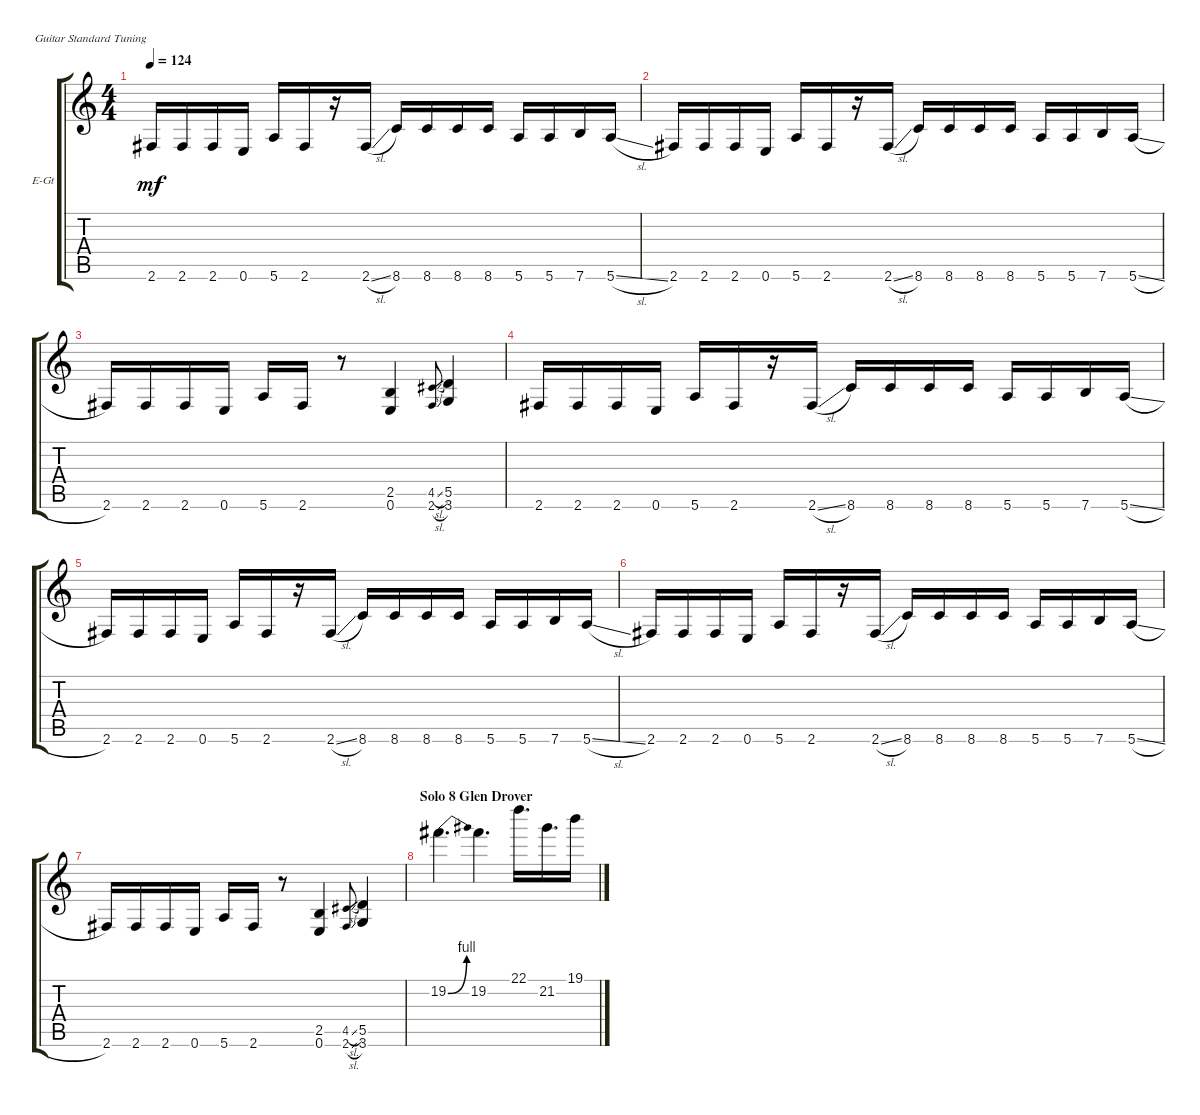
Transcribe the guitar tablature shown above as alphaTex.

\defaultSystemsLayout 4
\bracketExtendMode groupsimilarinstruments
\firstSystemTrackNameOrientation horizontal
\otherSystemsTrackNameOrientation horizontal
\track ("Glen Drover" "E-Gt") {instrument distortionguitar}
\staff {score tabs}
\tuning (E4 B3 G3 D3 A2 E2)
\ts (4 4)
\tempo 124
\clef g2
\ks c
2.6.16{dy mf} 2.6.16 2.6.16 0.6.16 5.6.16 2.6.16 r.16 2.6{sl}.16 8.6.16 8.6.16 8.6.16 8.6.16 5.6.16 5.6.16 7.6.16 5.6{sl}.16 |
2.6.16 2.6.16 2.6.16 0.6.16 5.6.16 2.6.16 r.16 2.6{sl}.16 8.6.16 8.6.16 8.6.16 8.6.16 5.6.16 5.6.16 7.6.16 5.6{sl}.16 |
2.6.16 2.6.16 2.6.16 0.6.16 5.6.16 2.6.16 r.8 (2.5 0.6).4 (2.6{sl} 4.5{sl}).8{gr} (3.6 5.5).4 |
2.6.16 2.6.16 2.6.16 0.6.16 5.6.16 2.6.16 r.16 2.6{sl}.16 8.6.16 8.6.16 8.6.16 8.6.16 5.6.16 5.6.16 7.6.16 5.6{sl}.16 |
2.6.16 2.6.16 2.6.16 0.6.16 5.6.16 2.6.16 r.16 2.6{sl}.16 8.6.16 8.6.16 8.6.16 8.6.16 5.6.16 5.6.16 7.6.16 5.6{sl}.16 |
2.6.16 2.6.16 2.6.16 0.6.16 5.6.16 2.6.16 r.16 2.6{sl}.16 8.6.16 8.6.16 8.6.16 8.6.16 5.6.16 5.6.16 7.6.16 5.6{sl}.16 |
2.6.16 2.6.16 2.6.16 0.6.16 5.6.16 2.6.16 r.8 (2.5 0.6).4 (2.6{sl} 4.5{sl}).8{gr} (3.6 5.5).4 |
\section ("" "Solo 8 Glen Drover")
19.2{be (bend 0 0 15 4)}.4{d} 19.2.4{d} 22.1.16{d} 21.2.16{d} 19.1.16
